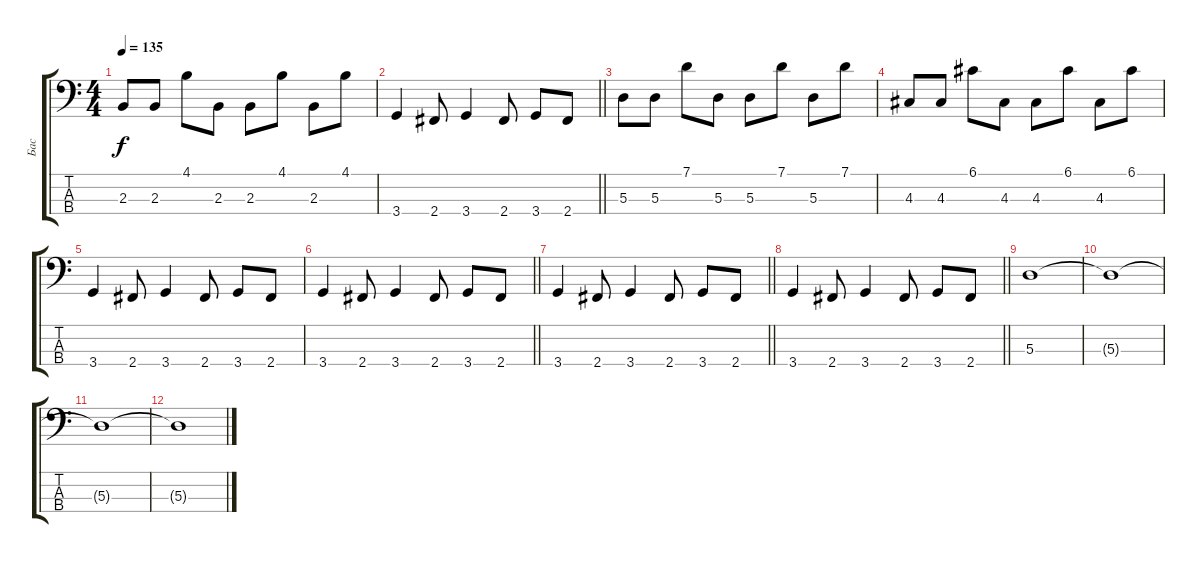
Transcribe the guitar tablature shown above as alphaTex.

\track ("Бас" "Бас") {instrument electricbassfinger}
\staff {score tabs}
\tuning (G2 D2 A1 E1) {hide}
\ts (4 4)
\tempo 135
\clef f4
\ks c
2.3.8{dy f} 2.3.8 4.1.8 2.3.8 2.3.8 4.1.8 2.3.8 4.1.8 |
\barLineRight lightlight
3.4.4 2.4.8 3.4.4 2.4.8 3.4.8 2.4.8 |
5.3.8 5.3.8 7.1.8 5.3.8 5.3.8 7.1.8 5.3.8 7.1.8 |
4.3.8 4.3.8 6.1.8 4.3.8 4.3.8 6.1.8 4.3.8 6.1.8 |
3.4.4 2.4.8 3.4.4 2.4.8 3.4.8 2.4.8 |
\barLineRight lightlight
3.4.4 2.4.8 3.4.4 2.4.8 3.4.8 2.4.8 |
\barLineRight lightlight
3.4.4 2.4.8 3.4.4 2.4.8 3.4.8 2.4.8 |
\barLineRight lightlight
3.4.4 2.4.8 3.4.4 2.4.8 3.4.8 2.4.8 |
5.3.1{volume 3} |
5.3{t}.1 |
5.3{t}.1 |
5.3{t}.1
